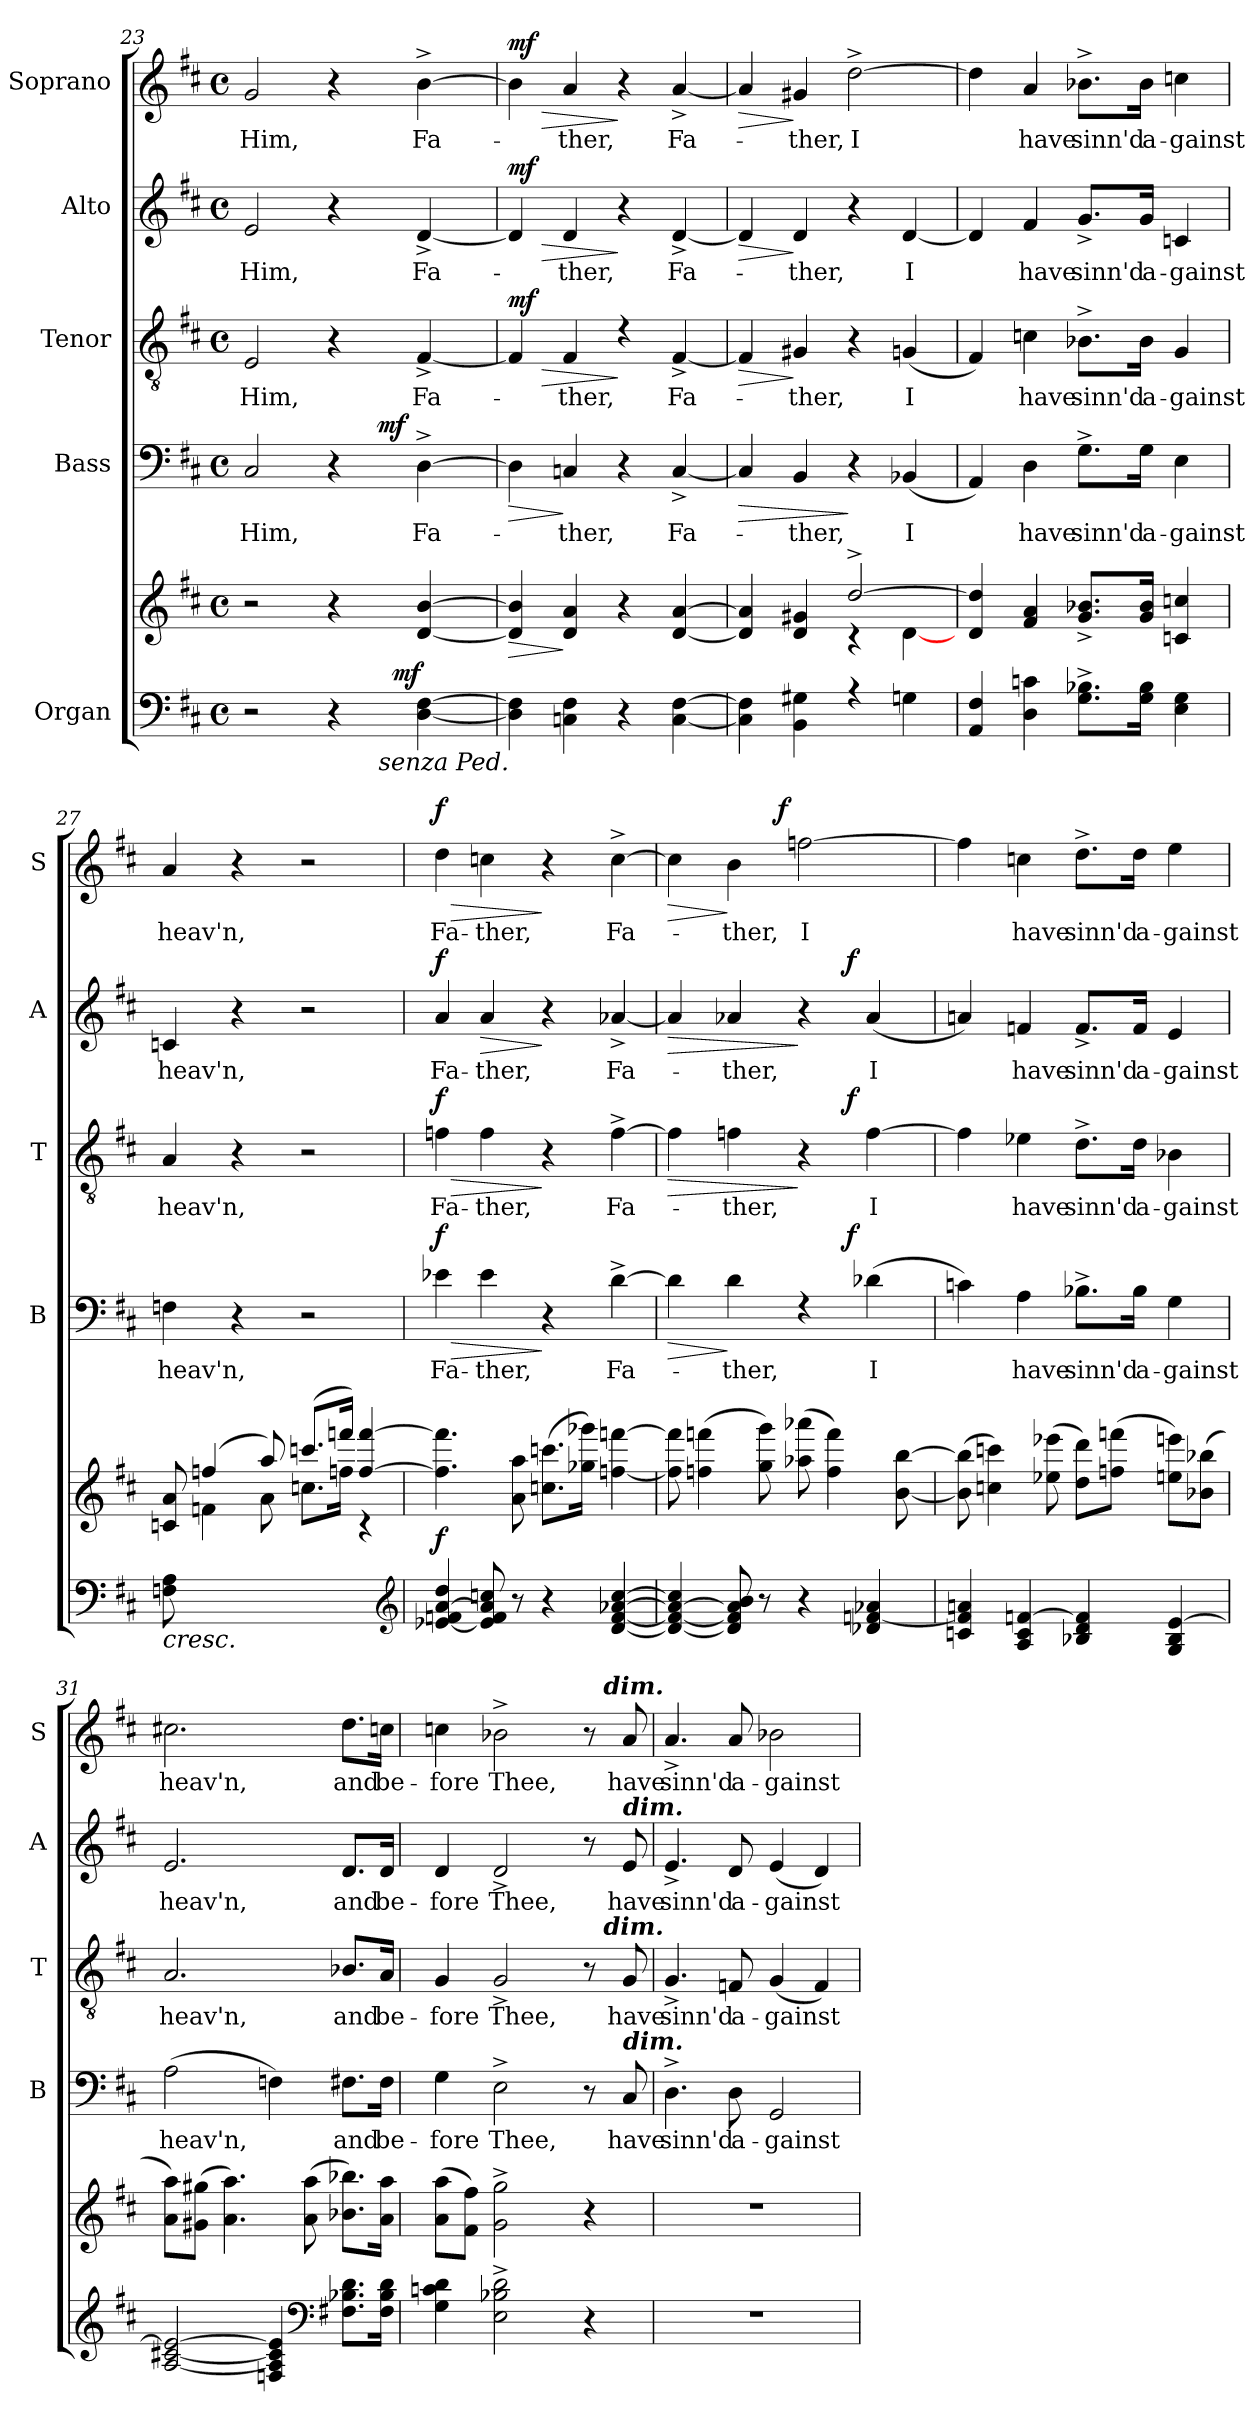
**kern	**kern	**dynam	**kern	**text	**dynam	**kern	**text	**dynam	**kern	**text	**dynam	**kern	**text	**dynam
*part5	*part5	*part5	*part4	*part4	*part4	*part3	*part3	*part3	*part2	*part2	*part2	*part1	*part1	*part1
*staff6	*staff5	*staff5/6	*staff4	*staff4	*staff4	*staff3	*staff3	*staff3	*staff2	*staff2	*staff2	*staff1	*staff1	*staff1
*I"Organ	*	*	*I"Bass	*	*	*I"Tenor	*	*	*I"Alto	*	*	*I"Soprano	*	*
*	*	*	*I'B	*	*	*I'T	*	*	*I'A	*	*	*I'S	*	*
*clefF4	*clefG2	*	*clefF4	*	*	*clefGv2	*	*	*clefG2	*	*	*clefG2	*	*
*k[f#c#]	*k[f#c#]	*	*k[f#c#]	*	*	*k[f#c#]	*	*	*k[f#c#]	*	*	*k[f#c#]	*	*
*D:	*D:	*	*D:	*	*	*D:	*	*	*D:	*	*	*D:	*	*
*M4/4	*M4/4	*	*M4/4	*	*	*M4/4	*	*	*M4/4	*	*	*M4/4	*	*
*met(c)	*met(c)	*	*met(c)	*	*	*met(c)	*	*	*met(c)	*	*	*met(c)	*	*
=23	=23	=23	=23	=23	=23	=23	=23	=23	=23	=23	=23	=23	=23	=23
*^	*	*	*^	*	*	*	*	*	*	*	*	*	*	*
*	*^	*	*	*	*	*	*	*	*	*	*	*	*	*	*	*
2r	2ryy	2ryy	2r	.	2C#/	2ryy	Him,	.	2E/	Him,	.	2e/	Him,	.	2g/	Him,	.
4r	8.ryy	8ryy	4r	.	4r	8ryy	.	.	4r	.	.	4r	.	.	4r	.	.
.	.	32ryy	.	.	.	32ryy	.	.	.	.	.	.	.	.	.	.	.
!	!	!LO:TX:b:i:t=senza Ped.	!	!	!	!	!	!	!	!	!	!	!	!	!	!	!
!	!	!	!	!	!	!	!	!LO:DY:a	!	!	!	!	!	!	!	!	!
.	.	4ryy	.	.	.	4ryy	.	mf	.	.	.	.	.	.	.	.	.
!	!	!	!	!LO:DY:a=2	!	!	!	!	!	!	!	!	!	!	!	!	!
.	4ryy	.	.	mf	.	.	.	.	.	.	.	.	.	.	.	.	.
[4D\ [4F#\	.	.	[4d/ [4b/	.	[4D^>\	.	Fa-	.	[4F#^>/	Fa-	.	[4d^>/	Fa-	.	[4b^>\	Fa-	.
.	.	16.ryy	.	.	.	16.ryy	.	.	.	.	.	.	.	.	.	.	.
.	16ryy	.	.	.	.	.	.	.	.	.	.	.	.	.	.	.	.
=24	=24	=24	=24	=24	=24	=24	=24	=24	=24	=24	=24	=24	=24	=24	=24	=24	=24
!	!	!	!	!LO:HP:b	!	!	!	!LO:HP:b	!	!	!LO:HP:b	!	!	!LO:HP:b	!	!	!LO:HP:b
!	!	!	!	!	!	!	!	!	!	!	!LO:DY:n=1:a	!	!	!LO:DY:n=1:a	!	!	!LO:DY:n=1:a
*v	*v	*v	*	*	*v	*v	*	*	*	*	*	*	*	*	*	*	*
4D\] 4F#\]	4d/] 4b/]	>	4D\]	.	>	4F#/]	.	> mf	4d/]	.	> mf	4b\]	.	> mf
4Cn\ 4F#\	4d/ 4a/	]	4Cn/	-ther,	]	4F#/	-ther,	.	4d/	-ther,	.	4a/	-ther,	.
4r	4r	.	4r	.	.	4rc	.	]	4r	.	]	4r	.	]
[4C\ [4F#\	[4d/ [4a/	.	[4C^>/	Fa-	.	[4F#^>/	Fa-	.	[4d^>/	Fa-	.	[4a^>/	Fa-	.
=25	=25	=25	=25	=25	=25	=25	=25	=25	=25	=25	=25	=25	=25	=25
*	*^	*	*	*	*	*	*	*	*	*	*	*	*	*
!	!	!	!	!	!	!LO:HP:b	!	!	!LO:HP:b	!	!	!LO:HP:b	!	!	!LO:HP:b
4C\] 4F#\]	4d/] 4a/]	2ryy	.	4C/]	.	>	4F#/]	.	>	4d/]	.	>	4a/]	.	>
4BB\ 4G#X\	4d/ 4g#X/	.	.	4BB/	-ther,	.	4G#X/	-ther,	]	4d/	-ther,	]	4g#X/	-ther,	]
4rA	[>2dd^>/	4rc	.	4r	.	]	4r	.	.	4r	.	.	[2dd^>\	I	.
4Gn\	.	[<4d\	.	(>4BB-X/	I	.	(>4Gn/	I	.	[4d/	I	.	.	.	.
*	*v	*v	*	*	*	*	*	*	*	*	*	*	*	*	*
!!LO:PB:g=z
=26	=26	=26	=26	=26	=26	=26	=26	=26	=26	=26	=26	=26	=26	=26
4AA/ 4F#/	4d/ 4dd/]	.	4AA/)	.	.	4F#/)	.	.	4d/]	.	.	4dd\]	.	.
4D\ 4cn\	4f#/ 4a/	.	4D\	have	.	4cn\	have	.	4f#/	have	.	4a/	have	.
8.G\^> 8.B-X\^>L	8.g/^> 8.b-X/^>L	.	8.G^>\L	sinn'd	.	8.B-X^>\L	sinn'd	.	8.g^>/L	sinn'd	.	8.b-X^>\L	sinn'd	.
16G\ 16B-\Jk	16g/ 16b-/Jk	.	16G\Jk	a-	.	16B-\Jk	a-	.	16g/Jk	a-	.	16b-\Jk	a-	.
4E\ 4G\	4cn/ 4ccn/	.	4E\	-gainst	.	4G/	-gainst	.	4cn/	-gainst	.	4ccn\	-gainst	.
=27	=27	=27	=27	=27	=27	=27	=27	=27	=27	=27	=27	=27	=27	=27
!	!	!LO:HP:b=2	!	!	!	!	!	!	!	!	!	!	!	!
*	*^	*	*	*	*	*	*	*	*	*	*	*	*	*
8Fn\ 8A\	8cn/ 8a/	8ryy	<	4Fn\	heav'n,	.	4A/	heav'n,	.	4cn/	heav'n,	.	4a/	heav'n,	.
8ryy	(4ffn/	4fn\	.	.	.	.	.	.	.	.	.	.	.	.	.
4ryy	.	.	.	4r	.	.	4r	.	.	4r	.	.	4r	.	.
.	8aa/)	8a\	.	.	.	.	.	.	.	.	.	.	.	.	.
2ryy	(8.cccn/L	8.ccn\L	.	2r	.	.	2r	.	.	2r	.	.	2r	.	.
.	16fffn/Jk)	16ffn\Jk	.	.	.	.	.	.	.	.	.	.	.	.	.
.	[>4ff/ [>4fff/	4rc	.	.	.	.	.	.	.	.	.	.	.	.	.
*	*v	*v	*	*	*	*	*	*	*	*	*	*	*	*	*
*clefG2	*	*	*	*	*	*	*	*	*	*	*	*	*	*
=28	=28	=28	=28	=28	=28	=28	=28	=28	=28	=28	=28	=28	=28	=28
*	*^	*	*	*	*	*	*	*	*	*	*	*	*	*
!	!	!	!LO:DY:a=2	!	!	!LO:HP:b	!	!	!LO:HP:b	!	!	!	!	!	!LO:HP:b
!	!	!	!	!	!	!LO:DY:n=1:a	!	!	!LO:DY:n=1:a	!	!	!LO:DY:a	!	!	!LO:DY:n=1:a
*	*v	*v	*	*	*	*	*	*	*	*	*	*	*	*	*
[4e-X/ 4fn/ [4a/ 4dd/	4.ff\] 4.fff\]	f	4e-X\	Fa-	> f	4fn\	Fa-	> f	4a/	Fa-	f	4dd\	Fa-	> f
!	!	!	!	!	!	!	!	!	!	!	!LO:HP:b	!	!	!
8e-/] 8f/ 8a/] 8ccn/	.	.	4e-\	-ther,	.	4f\	-ther,	.	4a/	-ther,	>	4ccn\	-ther,	.
8r	8a\ 8aa\	[	.	.	.	.	.	.	.	.	.	.	.	.
4r	(8.ccn\ 8.cccn\L	.	4r	.	]	4r	.	]	4r	.	]	4r	.	]
.	16gg-X\ 16ggg-X\Jk)	.	.	.	.	.	.	.	.	.	.	.	.	.
[4d/ [4f/ [4a-X/ [4cc/	[4ffn\ [4fffn\	.	[4d^>\	Fa-	.	[4f^>\	Fa-	.	[4a-X^>/	Fa-	.	[4cc^>\	Fa-	.
=29	=29	=29	=29	=29	=29	=29	=29	=29	=29	=29	=29	=29	=29	=29
!	!	!	!	!	!LO:HP:b	!	!	!LO:HP:b	!	!	!LO:HP:b	!	!	!LO:HP:b
*	*	*	*^	*	*	*^	*	*	*^	*	*	*^	*	*
4d/_ 4f/_ 4a-/_ 4cc/]	8ff\] 8fff\]	.	4d\]	2ryy	.	>	4f\]	2ryy	.	>	4a-/]	2ryy	.	>	4cc\]	4..ryy	.	>
.	(4ffn\ 4fffn\	.	.	.	.	.	.	.	.	.	.	.	.	.	.	.	.	.
8d/] 8f/] 8a-/] 8b/	.	.	4d\	.	-ther,	]	4fn\	.	-ther,	.	4a-X/	.	-ther,	.	4b\	.	-ther,	]
8r	8gg\ 8ggg\)	.	.	.	.	.	.	.	.	.	.	.	.	.	.	.	.	.
!	!	!	!	!	!	!	!	!	!	!	!	!	!	!	!	!	!	!LO:DY:a
.	.	.	.	.	.	.	.	.	.	.	.	.	.	.	.	2ryy	.	f
4r	(8aa-X\ 8aaa-X\	.	4rE	8.ryy	.	.	4r	8.ryy	.	]	4r	8.ryy	.	]	[2ffn\	.	I	.
.	4ff\ 4fff\)	.	.	.	.	.	.	.	.	.	.	.	.	.	.	.	.	.
!	!	!	!	!	!	!LO:DY:a	!	!	!	!LO:DY:a	!	!	!	!LO:DY:a	!	!	!	!
.	.	.	.	4ryy	.	f	.	4ryy	.	f	.	4ryy	.	f	.	.	.	.
4d-X/ [4fn/ 4a-X/	.	.	(4d-X\	.	I	.	[4f\	.	I	.	(>4a-/	.	I	.	.	.	.	.
.	[8b\ [8bb\	.	.	.	.	.	.	.	.	.	.	.	.	.	.	.	.	.
.	.	.	.	16ryy	.	.	.	16ryy	.	.	.	16ryy	.	.	.	16ryy	.	.
*	*	*	*v	*v	*	*	*	*	*	*	*v	*v	*	*	*v	*v	*	*
*	*	*	*	*	*	*v	*v	*	*	*	*	*	*	*	*
!!LO:LB:g=z
=30	=30	=30	=30	=30	=30	=30	=30	=30	=30	=30	=30	=30	=30	=30
4cn/ 4f/] 4an/	(8b\] 8bb\]	.	4cn\)	.	.	4f\]	.	.	4an/)	.	.	4ff\]	.	.
.	4ccn\ 4cccn\)	.	.	.	.	.	.	.	.	.	.	.	.	.
4A/ 4c/ [4fn/	.	.	4A\	have	.	4e-X\	have	.	4fn/	have	.	4ccn\	have	.
.	(8ee-X\ 8eee-X\	.	.	.	.	.	.	.	.	.	.	.	.	.
4B-X/ 4d/ 4f/]	8dd\ 8ddd\L)	.	8.B-X^>\L	sinn'd	.	8.d^>\L	sinn'd	.	8.f^>/L	sinn'd	.	8.dd^>\L	sinn'd	.
.	(8ffn\ 8fffn\J	.	.	.	.	.	.	.	.	.	.	.	.	.
.	.	.	16B-\Jk	a-	.	16d\Jk	a-	.	16f/Jk	a-	.	16dd\Jk	a-	.
4G/ 4B-/ [4e/	8een\ 8eeen\L)	.	4G\	-gainst	.	4B-X\	-gainst	.	4e/	-gainst	.	4ee\	-gainst	.
.	(8b-X\ 8bb-X\J	.	.	.	.	.	.	.	.	.	.	.	.	.
=31	=31	=31	=31	=31	=31	=31	=31	=31	=31	=31	=31	=31	=31	=31
[2A/ [2c#X/ 2e/_	8a\ 8aa\L)	.	(2A\	heav'n,	.	2.A/	heav'n,	.	2.e/	heav'n,	.	2.cc#X\	heav'n,	.
.	(8g#X\ 8gg#X\J	.	.	.	.	.	.	.	.	.	.	.	.	.
.	4.a\ 4.aa\)	.	.	.	.	.	.	.	.	.	.	.	.	.
4Fn/ 4A/] 4c#/] 4e/]	.	.	4Fn\)	.	.	.	.	.	.	.	.	.	.	.
.	(8a\ 8aa\	.	.	.	.	.	.	.	.	.	.	.	.	.
*clefF4	*	*	*	*	*	*	*	*	*	*	*	*	*	*
8.F#X\ 8.B-X\ 8.d\L	8.b-X\ 8.bb-X\L)	.	8.F#X\L	and	.	8.B-X/L	and	.	8.d/L	and	.	8.dd\L	and	.
16F#\ 16B-\ 16d\Jk	16a\ 16aa\Jk	.	16F#\Jk	be-	.	16A/Jk	be-	.	16d/Jk	be-	.	16ccn\Jk	be-	.
=32	=32	=32	=32	=32	=32	=32	=32	=32	=32	=32	=32	=32	=32	=32
*	*	*	*	*	*	*^	*	*	*	*	*	*^	*	*
4G\ 4cn\ 4d\	(8a\ 8aa\L	.	4G\	-fore	.	4G/	2ryy	-fore	.	4d/	-fore	.	4ccn\	2ryy	-fore	.
.	8f#\ 8ff#\J)	.	.	.	.	.	.	.	.	.	.	.	.	.	.	.
2E\^> 2B-X\^> 2d\^>	2g\^> 2gg\^>	.	2E^>\	Thee,	.	2G^>/	.	Thee,	.	2d^>/	Thee,	.	2b-X^>\	.	Thee,	.
.	.	.	.	.	.	.	4ryy	.	.	.	.	.	.	4ryy	.	.
4r	4r	.	8r	.	.	8r	16ryy	.	.	8r	.	.	8r	16ryy	.	.
!	!	!	!	!	!	!	!	!	!	!	!	!	!	!LO:TX:a:Bi:t=dim.	!	!
!	!	!	!	!	!	!	!LO:TX:a:Bi:t=dim.	!	!	!	!	!	!	!	!	!
.	.	.	.	.	.	.	8.ryy	.	.	.	.	.	.	8.ryy	.	.
!	!	!	!	!	!	!	!	!	!	!LO:TX:a:Bi:t=dim.	!	!	!	!	!	!
!	!	!	!LO:TX:a:Bi:t=dim.	!	!	!	!	!	!	!	!	!	!	!	!	!
.	.	.	8C#/	have	.	8G/	.	have	.	8e/	have	.	8a/	.	have	.
*	*	*	*	*	*	*v	*v	*	*	*	*	*	*v	*v	*	*
=33	=33	=33	=33	=33	=33	=33	=33	=33	=33	=33	=33	=33	=33	=33
1r	1r	.	4.D^>\	sinn'd	.	4.G^>/	sinn'd	.	4.e^>/	sinn'd	.	4.a^>/	sinn'd	.
.	.	.	8D\	a-	.	8Fn/	a-	.	8d/	a-	.	8a/	a-	.
.	.	.	2GG/	-gainst	.	(4G/	-gainst	.	(>4e/	-gainst	.	2b-X\	-gainst	.
.	.	.	.	.	.	4F/)	.	.	4d/)	.	.	.	.	.
=	=	=	=	=	=	=	=	=	=	=	=	=	=	=
*-	*-	*-	*-	*-	*-	*-	*-	*-	*-	*-	*-	*-	*-	*-
